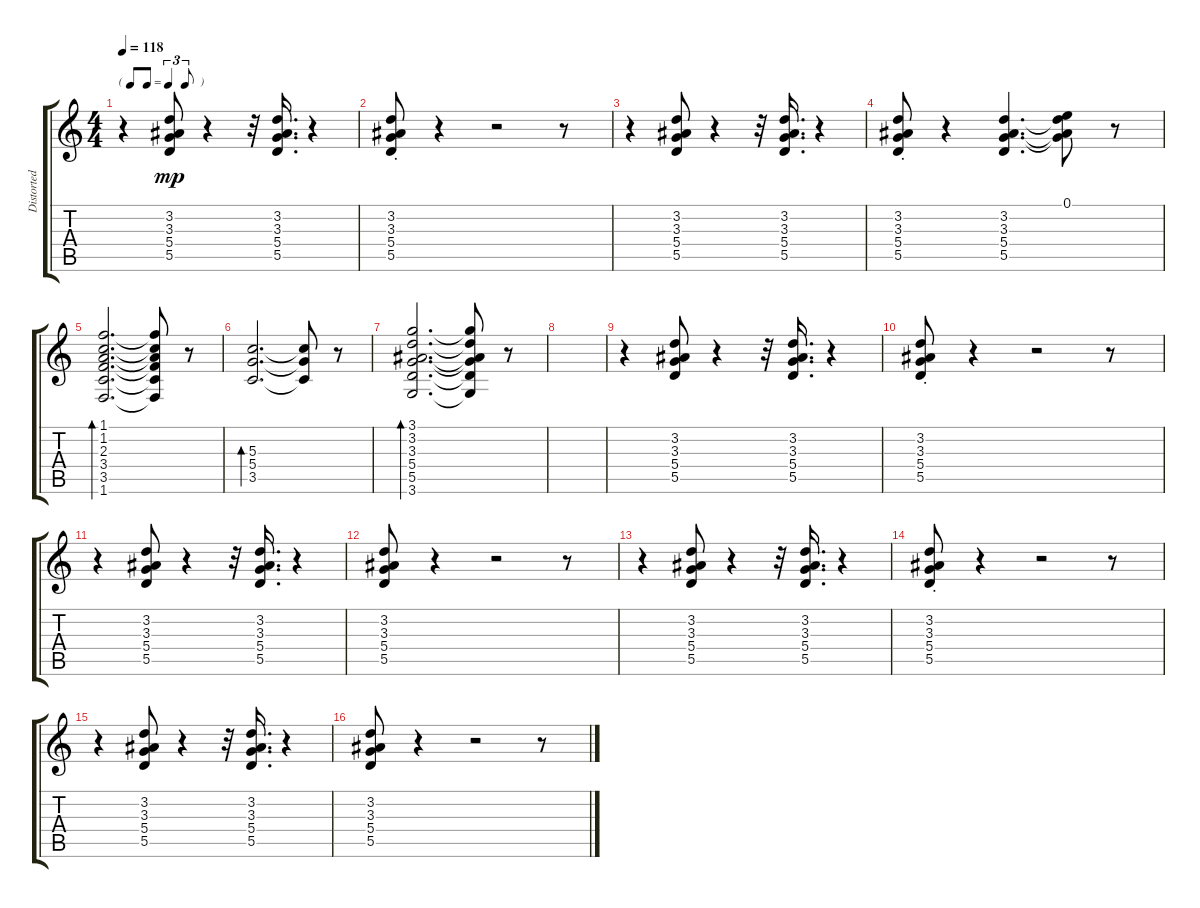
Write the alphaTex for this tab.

\track ("Distorted organ/Guitar" "Distorted ") {instrument distortionguitar}
\staff {score tabs}
\tuning (E4 B3 G3 D3 A2 E2) {hide}
\ts (4 4)
\tf triplet8th
\tempo 118
\clef g2
\ks c
r.4{dy mp} (3.2 3.3 5.4 5.5).8 r.4 r.32 (3.2 3.3 5.4 5.5).16{d} r.4 |
(3.2{st} 3.3{st} 5.4{st} 5.5).8 r.4 r.2 r.8 |
r.4 (3.2 3.3 5.4 5.5).8 r.4 r.32 (3.2 3.3 5.4 5.5).16{d} r.4 |
(3.2{st} 3.3{st} 5.4{st} 5.5).8 r.4 (3.2 3.3 5.4 5.5).4{d} (0.1 3.2{t} 3.3{t} 5.4{t}).8 r.8 |
(1.1 1.2 2.3 3.4 3.5 1.6).2{d bd 240} (1.1{t} 1.2{t} 2.3{t} 3.4{t} 3.5{t} 1.6{t}).8 r.8 |
(5.3 5.4 3.5).2{d bd 480} (5.3{t} 5.4{t} 3.5{t}).8 r.8 |
(3.1 3.2 3.3 5.4 5.5 3.6).2{d bd 240} (3.1{t} 3.2{t} 3.3{t} 5.4{t} 5.5{t} 3.6{t}).8 r.8 |
|
r.4 (3.2 3.3 5.4 5.5).8 r.4 r.32 (3.2 3.3 5.4 5.5).16{d} r.4 |
(3.2 3.3 5.4{st} 5.5).8 r.4 r.2 r.8 |
r.4 (3.2 3.3 5.4 5.5).8 r.4 r.32 (3.2 3.3 5.4 5.5).16{d} r.4 |
(3.2 3.3 5.4 5.5).8 r.4 r.2 r.8 |
r.4 (3.2 3.3 5.4 5.5).8 r.4 r.32 (3.2 3.3 5.4 5.5).16{d} r.4 |
(3.2{st} 3.3{st} 5.4{st} 5.5).8 r.4 r.2 r.8 |
r.4 (3.2 3.3 5.4 5.5).8 r.4 r.32 (3.2 3.3 5.4 5.5).16{d} r.4 |
(3.2 3.3 5.4 5.5).8 r.4 r.2 r.8
